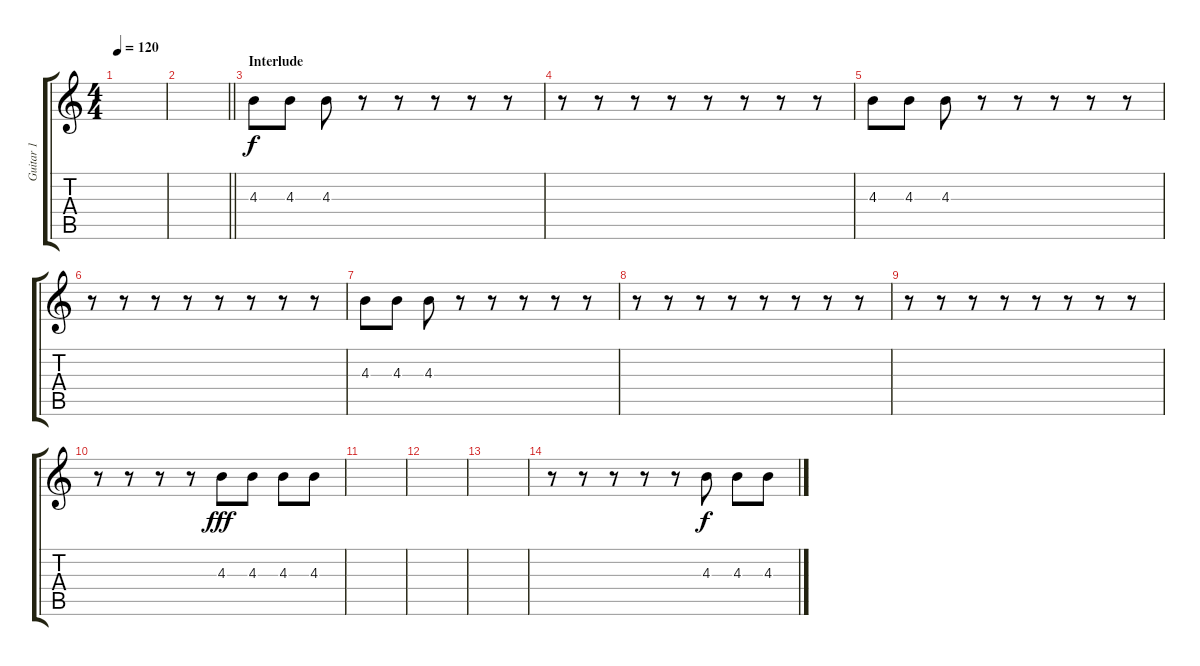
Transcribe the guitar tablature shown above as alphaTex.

\track ("Guitar 1" "Guitar 1") {instrument distortionguitar}
\staff {score tabs}
\tuning (E4 B3 G3 D3 A2 D2) {hide}
\ts (4 4)
\tempo 120
\clef g2
\ks c
|
\barLineRight lightlight
|
\section ("" "Interlude")
4.3.8 4.3.8 4.3.8 r.8 r.8 r.8 r.8 r.8 |
r.8 r.8 r.8 r.8 r.8 r.8 r.8 r.8 |
4.3.8 4.3.8 4.3.8 r.8 r.8 r.8 r.8 r.8 |
r.8 r.8 r.8 r.8 r.8 r.8 r.8 r.8 |
4.3.8 4.3.8 4.3.8 r.8 r.8 r.8 r.8 r.8 |
r.8 r.8 r.8 r.8 r.8 r.8 r.8 r.8 |
r.8 r.8 r.8 r.8 r.8 r.8 r.8 r.8 |
r.8 r.8 r.8 r.8 4.3.8{dy fff} 4.3.8 4.3.8 4.3.8 |
|
|
|
r.8 r.8 r.8 r.8 r.8 4.3.8{dy f} 4.3.8 4.3.8
